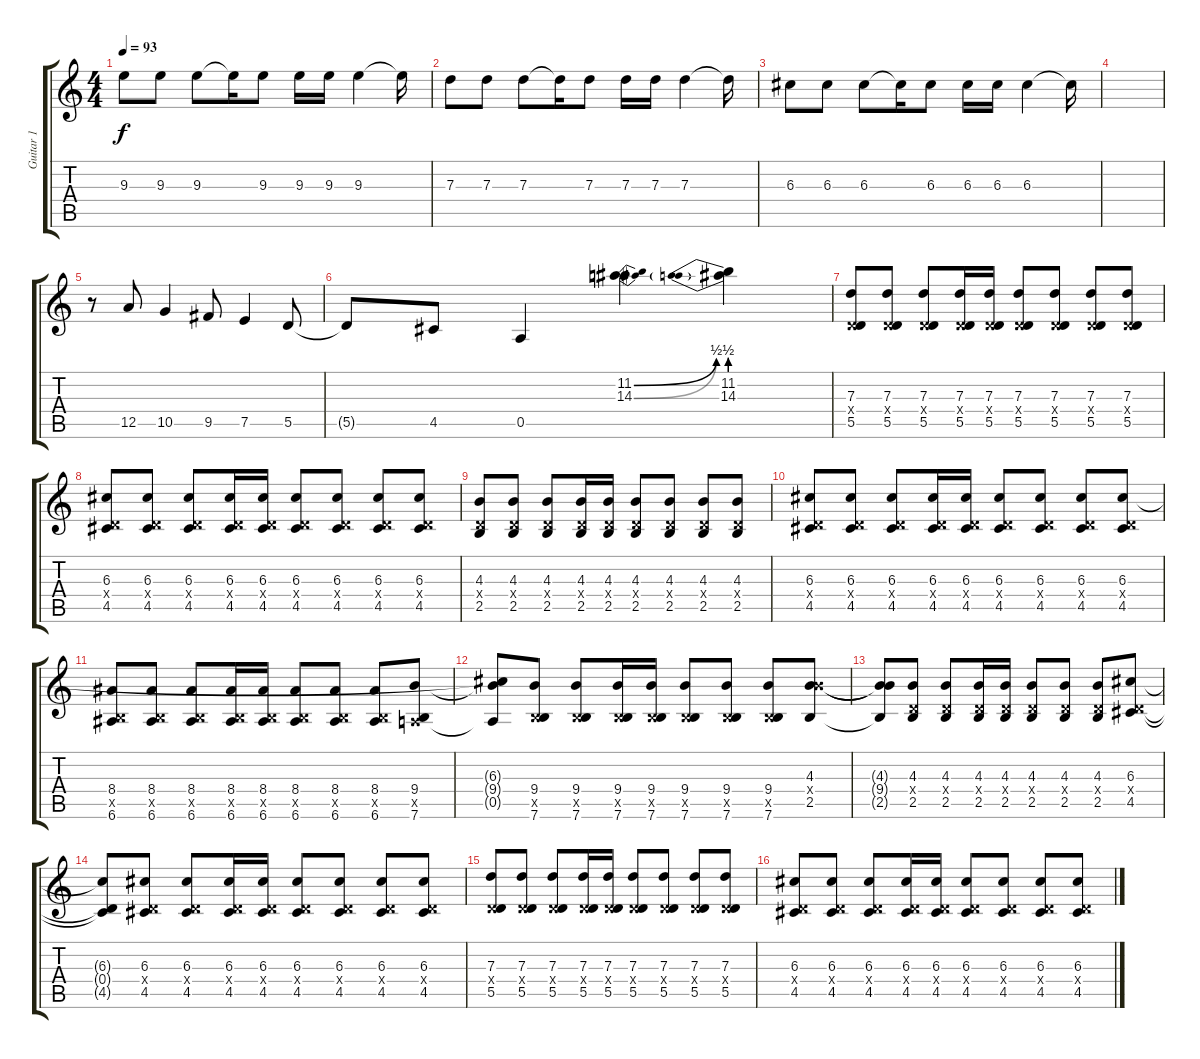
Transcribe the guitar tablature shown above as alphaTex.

\track ("Guitar 1" "Guitar 1") {instrument overdrivenguitar}
\staff {score tabs}
\tuning (E4 B3 G3 D3 A2 E2) {hide}
\ts (4 4)
\tempo 93
\clef g2
\ks c
9.3.8{dy f} 9.3.8 9.3.8 9.3{t}.16 9.3.8 9.3.16 9.3.16 9.3.4 9.3{t}.16 |
7.3.8 7.3.8 7.3.8 7.3{t}.16 7.3.8 7.3.16 7.3.16 7.3.4 7.3{t}.16 |
6.3.8 6.3.8 6.3.8 6.3{t}.16 6.3.8 6.3.16 6.3.16 6.3.4 6.3{t}.16 |
|
r.8 12.5.8 10.5.4 9.5.8 7.5.4 5.5.8 |
5.5{t}.8 4.5.8 0.5.4 (11.2{be (bend 0 0 60 2)} 14.3{be (bend 0 0 60 2)}).4 (11.2{be (prebend 0 2 60 2)} 14.3{be (prebend 0 2 60 2)}).4 |
(7.3 0.4{x} 5.5).8{volume 5} (7.3 0.4{x} 5.5).8 (7.3 0.4{x} 5.5).8 (7.3 0.4{x} 5.5).16 (7.3 0.4{x} 5.5).16 (7.3 0.4{x} 5.5).8 (7.3 0.4{x} 5.5).8 (7.3 0.4{x} 5.5).8 (7.3 0.4{x} 5.5).8 |
(6.3 0.4{x} 4.5).8 (6.3 0.4{x} 4.5).8 (6.3 0.4{x} 4.5).8 (6.3 0.4{x} 4.5).16 (6.3 0.4{x} 4.5).16 (6.3 0.4{x} 4.5).8 (6.3 0.4{x} 4.5).8 (6.3 0.4{x} 4.5).8 (6.3 0.4{x} 4.5).8 |
(4.3 0.4{x} 2.5).8 (4.3 0.4{x} 2.5).8 (4.3 0.4{x} 2.5).8 (4.3 0.4{x} 2.5).16 (4.3 0.4{x} 2.5).16 (4.3 0.4{x} 2.5).8 (4.3 0.4{x} 2.5).8 (4.3 0.4{x} 2.5).8 (4.3 0.4{x} 2.5).8 |
(6.3 0.4{x} 4.5).8 (6.3 0.4{x} 4.5).8 (6.3 0.4{x} 4.5).8 (6.3 0.4{x} 4.5).16 (6.3 0.4{x} 4.5).16 (6.3 0.4{x} 4.5).8 (6.3 0.4{x} 4.5).8 (6.3 0.4{x} 4.5).8 (6.3 0.4{x} 4.5).8 |
(8.4 2.5{x} 6.6).8 (8.4 2.5{x} 6.6).8 (8.4 2.5{x} 6.6).8 (8.4 2.5{x} 6.6).16 (8.4 2.5{x} 6.6).16 (8.4 2.5{x} 6.6).8 (8.4 2.5{x} 6.6).8 (8.4 2.5{x} 6.6).8 (9.4 0.5{x} 7.6).8 |
(6.3{t} 9.4{t} 0.5{t}).8 (9.4 2.5{x} 7.6).8 (9.4 2.5{x} 7.6).8 (9.4 2.5{x} 7.6).16 (9.4 2.5{x} 7.6).16 (9.4 2.5{x} 7.6).8 (9.4 2.5{x} 7.6).8 (9.4 2.5{x} 7.6).8 (4.3 9.4{x} 2.5).8 |
(4.3{t} 9.4{t} 2.5{t}).8 (4.3 0.4{x} 2.5).8 (4.3 0.4{x} 2.5).8 (4.3 0.4{x} 2.5).16 (4.3 0.4{x} 2.5).16 (4.3 0.4{x} 2.5).8 (4.3 0.4{x} 2.5).8 (4.3 0.4{x} 2.5).8 (6.3 0.4{x} 4.5).8 |
(6.3{t} 0.4{t} 4.5{t}).8 (6.3 0.4{x} 4.5).8 (6.3 0.4{x} 4.5).8 (6.3 0.4{x} 4.5).16 (6.3 0.4{x} 4.5).16 (6.3 0.4{x} 4.5).8 (6.3 0.4{x} 4.5).8 (6.3 0.4{x} 4.5).8 (6.3 0.4{x} 4.5).8 |
(7.3 0.4{x} 5.5).8{volume 5} (7.3 0.4{x} 5.5).8 (7.3 0.4{x} 5.5).8 (7.3 0.4{x} 5.5).16 (7.3 0.4{x} 5.5).16 (7.3 0.4{x} 5.5).8 (7.3 0.4{x} 5.5).8 (7.3 0.4{x} 5.5).8 (7.3 0.4{x} 5.5).8 |
(6.3 0.4{x} 4.5).8 (6.3 0.4{x} 4.5).8 (6.3 0.4{x} 4.5).8 (6.3 0.4{x} 4.5).16 (6.3 0.4{x} 4.5).16 (6.3 0.4{x} 4.5).8 (6.3 0.4{x} 4.5).8 (6.3 0.4{x} 4.5).8 (6.3 0.4{x} 4.5).8
